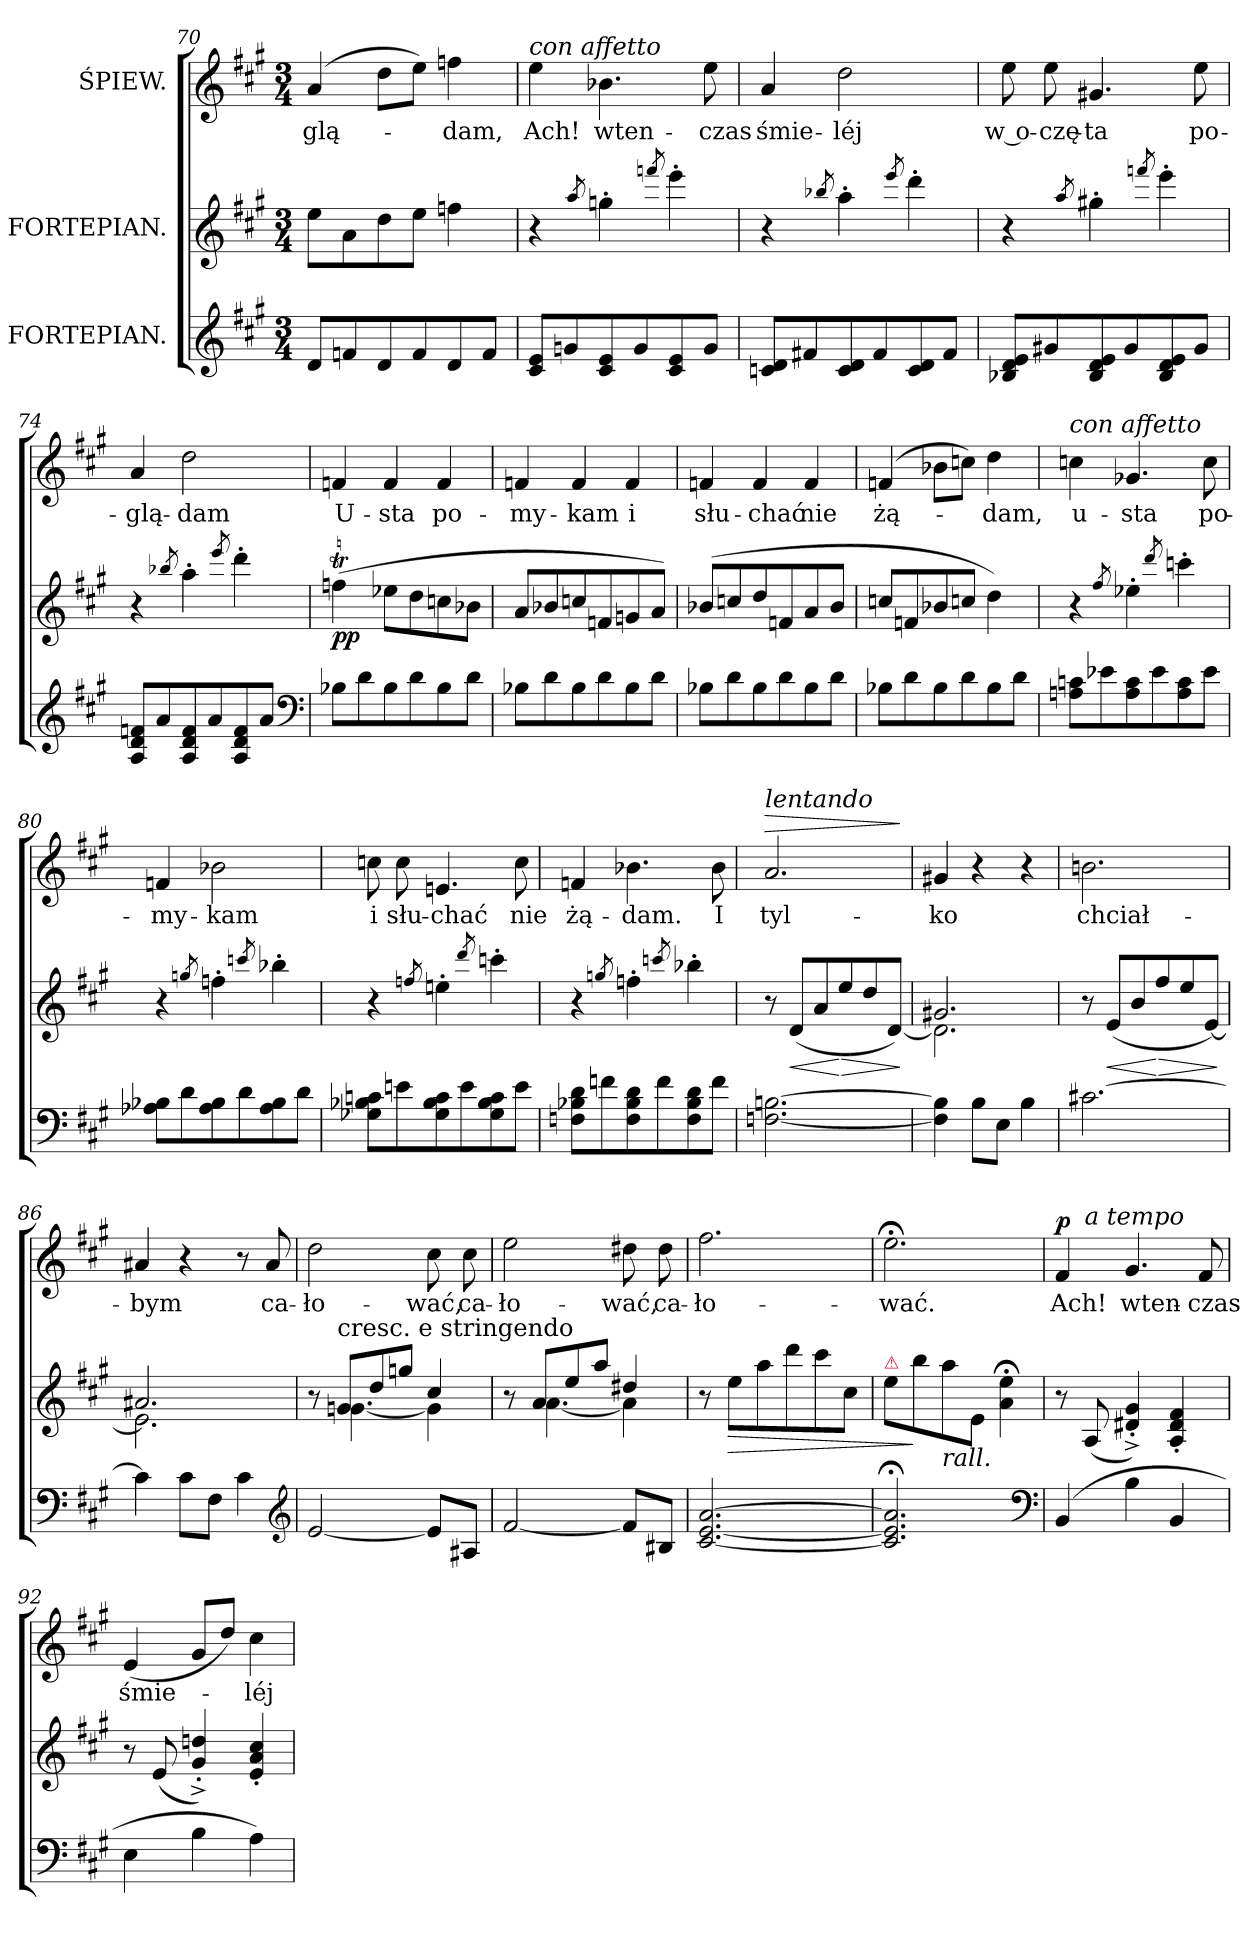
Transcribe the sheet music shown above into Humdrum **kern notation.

**kern	**kern	**dynam	**kern	**text	**dynam
*part3	*part2	*part2	*part1	*part1	*part1
*staff3	*staff2	*staff2	*staff1	*staff1	*staff1
*I"FORTEPIAN.	*I"FORTEPIAN.	*	*I"ŚPIEW.	*	*
*clefG2	*clefG2	*	*clefG2	*	*
*k[f#c#g#]	*k[f#c#g#]	*	*k[f#c#g#]	*	*
*A:	*A:	*	*A:	*	*
*M3/4	*M3/4	*	*M3/4	*	*
=70	=70	=70	=70	=70	=70
8d/L	8ee\L	.	(4a/	-glą-	.
8fn/	8a\	.	.	.	.
8d/	8dd\	.	8dd\L	.	.
8f/	8ee\J	.	8ee\J)	.	.
8d/	4ffn\	.	4ffn\	-dam,	.
8f/J	.	.	.	.	.
=71	=71	=71	=71	=71	=71
!	!	!	!LO:TX:a:i:t=con affetto	!	!
8c#/ 8e/L	4r	.	4ee\	Ach!	.
8gn/	.	.	.	.	.
.	8qaa/	.	.	.	.
8c#/ 8e/	4ggn'\	.	4.b-X\	wten-	.
8g/	.	.	.	.	.
.	8qfffn/	.	.	.	.
8c#/ 8e/	4eee'\	.	.	.	.
8g/J	.	.	8ee\	-czas	.
=72	=72	=72	=72	=72	=72
8cn/ 8d/L	4r	.	4a/	śmie-	.
8f#X/	.	.	.	.	.
.	8qbb-X/	.	.	.	.
8c/ 8d/	4aa'\	.	2dd\	-léj	.
8f#/	.	.	.	.	.
.	8qeee/	.	.	.	.
8c/ 8d/	4ddd'\	.	.	.	.
8f#/J	.	.	.	.	.
=73	=73	=73	=73	=73	=73
8B-X/ 8d/ 8e/L	4r	.	8ee\	w o-	.
8g#X/	.	.	8ee\	-czę-	.
.	8qaa/	.	.	.	.
8B-/ 8d/ 8e/	4gg#X'\	.	4.g#X/	-ta	.
8g#/	.	.	.	.	.
.	8qfffn/	.	.	.	.
8B-/ 8d/ 8e/	4eee'\	.	.	.	.
8g#/J	.	.	8ee\	po-	.
=74	=74	=74	=74	=74	=74
8A/ 8d/ 8fn/L	4r	.	4a/	-glą-	.
8a/	.	.	.	.	.
.	8qbb-X/	.	.	.	.
8A/ 8d/ 8f/	4aa'\	.	2dd\	-dam	.
8a/	.	.	.	.	.
.	8qeee/	.	.	.	.
8A/ 8d/ 8f/	4ddd'\	.	.	.	.
8a/J	.	.	.	.	.
*clefF4	*	*	*	*	*
=75	=75	=75	=75	=75	=75
8B-X\L	(4ffnT\	pp	4fn/	U-	.
8d\	.	.	.	.	.
8B-\	8ee-X\L	.	4f/	-sta	.
8d\	8dd\	.	.	.	.
8B-\	8ccn\	.	4f/	po-	.
8d\J	8b-X\J	.	.	.	.
=76	=76	=76	=76	=76	=76
8B-X\L	8a/L	.	4fn/	-my-	.
8d\	8b-X/	.	.	.	.
8B-\	8ccn/	.	4f/	-kam	.
8d\	8fn/	.	.	.	.
8B-\	8gn/	.	4f/	i	.
8d\J	8a/J)	.	.	.	.
=77	=77	=77	=77	=77	=77
8B-X\L	(8b-X/L	.	4fn/	słu-	.
8d\	8ccn/	.	.	.	.
8B-\	8dd/	.	4f/	-chać	.
8d\	8fn/	.	.	.	.
8B-\	8a/	.	4f/	nie	.
8d\J	8b-/J	.	.	.	.
=78	=78	=78	=78	=78	=78
8B-X\L	8ccn/L	.	(4fn/	żą-	.
8d\	8fn/	.	.	.	.
8B-\	8b-X/	.	8b-X\L	.	.
8d\	8ccn/J	.	8ccn\J)	.	.
8B-\	4dd\)	.	4dd\	-dam,	.
8d\J	.	.	.	.	.
=79	=79	=79	=79	=79	=79
!	!	!	!LO:TX:a:i:t=con affetto	!	!
8An\ 8cn\L	4r	.	4ccn\	u-	.
8e-X\	.	.	.	.	.
.	8qff#/	.	.	.	.
8A\ 8c\	4ee-X'\	.	4.g-X/	-sta	.
8e-\	.	.	.	.	.
.	8qddd/	.	.	.	.
8A\ 8c\	4cccn'\	.	.	.	.
8e-\J	.	.	8cc\	po-	.
=80	=80	=80	=80	=80	=80
8A-X\ 8B-X\L	4r	.	4fn/	-my-	.
8d\	.	.	.	.	.
.	8qggn/	.	.	.	.
8A-\ 8B-\	4ffn'\	.	2b-X\	-kam	.
8d\	.	.	.	.	.
.	8qcccn/	.	.	.	.
8A-\ 8B-\	4bb-X'\	.	.	.	.
8d\J	.	.	.	.	.
=81	=81	=81	=81	=81	=81
8G-X\ 8B-X\ 8cn\L	4r	.	8ccn\	i	.
8en\	.	.	8cc\	słu-	.
.	8qffn/	.	.	.	.
8G-\ 8B-\ 8c\	4een'\	.	4.en/	-chać	.
8e\	.	.	.	.	.
.	8qddd/	.	.	.	.
8G-\ 8B-\ 8c\	4cccn'\	.	.	.	.
8e\J	.	.	8cc\	nie	.
=82	=82	=82	=82	=82	=82
8Fn\ 8B-X\ 8d\L	4r	.	4fn/	żą-	.
8fn\	.	.	.	.	.
.	8qggn/	.	.	.	.
8F\ 8B-\ 8d\	4ffn'\	.	4.b-X\	-dam.	.
8f\	.	.	.	.	.
.	8qcccn/	.	.	.	.
8F\ 8B-\ 8d\	4bb-X'\	.	.	.	.
8f\J	.	.	8b-\	I	.
=83	=83	=83	=83	=83	=83
!	!	!	!LO:TX:a:i:t=lentando	!	!
!	!	!	!	!	!LO:HP:a
[2.Fn\ [2.Bn\	8r	.	2.a/	tyl-	>
!	!	!LO:HP:b	!	!	!
.	(8d/L	<	.	.	.
.	8a/	.	.	.	.
!	!	!LO:HP:n=1:b	!	!	!
.	8ee/	[ >	.	.	.
.	8dd/	.	.	.	.
.	[8d/J)	.	.	.	.
.	.	]	.	.	]
=84	=84	=84	=84	=84	=84
*	*^	*	*	*	*
4F]\ 4B]\	2.g#X/	2.d\]	.	4g#X/	-ko	.
8B\L	.	.	.	4r	.	.
8E\J	.	.	.	.	.	.
4B\	.	.	.	4r	.	.
*	*v	*v	*	*	*	*
=85	=85	=85	=85	=85	=85
[2.c#X\	8r	.	2.bn\	chciał-	.
!	!	!LO:HP:b	!	!	!
.	(8e/L	<	.	.	.
.	8b/	.	.	.	.
!	!	!LO:HP:n=1:b	!	!	!
.	8ff#/	[ >	.	.	.
.	8ee/	.	.	.	.
.	[8e/J)	.	.	.	.
.	.	]	.	.	.
=86	=86	=86	=86	=86	=86
*	*^	*	*	*	*
4c#\]	2.a#X/	2.e\]	.	4a#X/	-bym	.
8c#\L	.	.	.	4r	.	.
8F#\J	.	.	.	.	.	.
4c#\	.	.	.	8r	.	.
.	.	.	.	8a#/	ca-	.
*clefG2	*	*	*	*	*	*
=87	=87	=87	=87	=87	=87	=87
[2e/	8r	8ryy	.	2dd\	-ło-	.
!	!LO:TX:t=cresc. e stringendo	!	!	!	!	!
.	8gn/L	[4.g\	.	.	.	.
.	8dd/	.	.	.	.	.
.	8ggn/J	.	.	.	.	.
8e/L]	4cc#/	4g\]	.	8cc#\	-wać,	.
8A#X/J	.	.	.	8cc#\	ca-	.
=88	=88	=88	=88	=88	=88	=88
[2f#/	8r	8ryy	.	2ee\	-ło-	.
.	8a/L	[4.a\	.	.	.	.
.	8ee/	.	.	.	.	.
.	8aa/J	.	.	.	.	.
8f#/L]	4dd#X/	4a\]	.	8dd#X\	-wać,	.
8B#X/J	.	.	.	8dd#\	ca-	.
*	*v	*v	*	*	*	*
=89	=89	=89	=89	=89	=89
[2.c#/ [2.e/ [2.a/	8r	.	2.ff#\	-ło-	.
!	!	!LO:HP:b	!	!	!
.	8ee\L	>	.	.	.
.	8aa\	.	.	.	.
.	8ddd\	.	.	.	.
.	8ccc#\	.	.	.	.
.	8cc#\J	.	.	.	.
=90	=90	=90	=90	=90	=90
!	!LO:TX:a:color=crimson:t=⚠	!	!	!	!
2.c#];/ 2.e];/ 2.a];/	8ee\L	.	2.ee;<\	-wać.	.
.	8bb\	]	.	.	.
!	!LO:TX:b:i:t=rall.	!	!	!	!
.	8aa\	.	.	.	.
.	8e/J	.	.	.	.
.	4a;<\ 4ee;<\	.	.	.	.
*clefF4	*	*	*	*	*
=91	=91	=91	=91	=91	=91
!	!	!	!	!	!LO:DY:a
*	*	*	*^	*	*
(4BB/	8r	.	4f#/	8ryy	Ach!	p
!	!	!	!	!LO:TX:a:i:t=a tempo	!	!
.	(8A/	.	.	2ryy	.	.
4B\	4d#X'^>/ 4g#'^>/)	.	4.g#/	.	wten-	.
4BB/	4A'/ 4d#'/ 4f#'/	.	.	.	.	.
.	.	.	8f#/	8ryy	-czas	.
*	*	*	*v	*v	*	*
=92	=92	=92	=92	=92	=92
4E\	8r	.	(4e/	śmie-	.
.	(8e/	.	.	.	.
4B\	4g#'^>/ 4ddn'^>/)	.	8g#/L	.	.
.	.	.	8dd/J)	.	.
4A\)	4e'/ 4a'/ 4cc#'/	.	4cc#\	-léj	.
=	=	=	=	=	=
*-	*-	*-	*-	*-	*-
